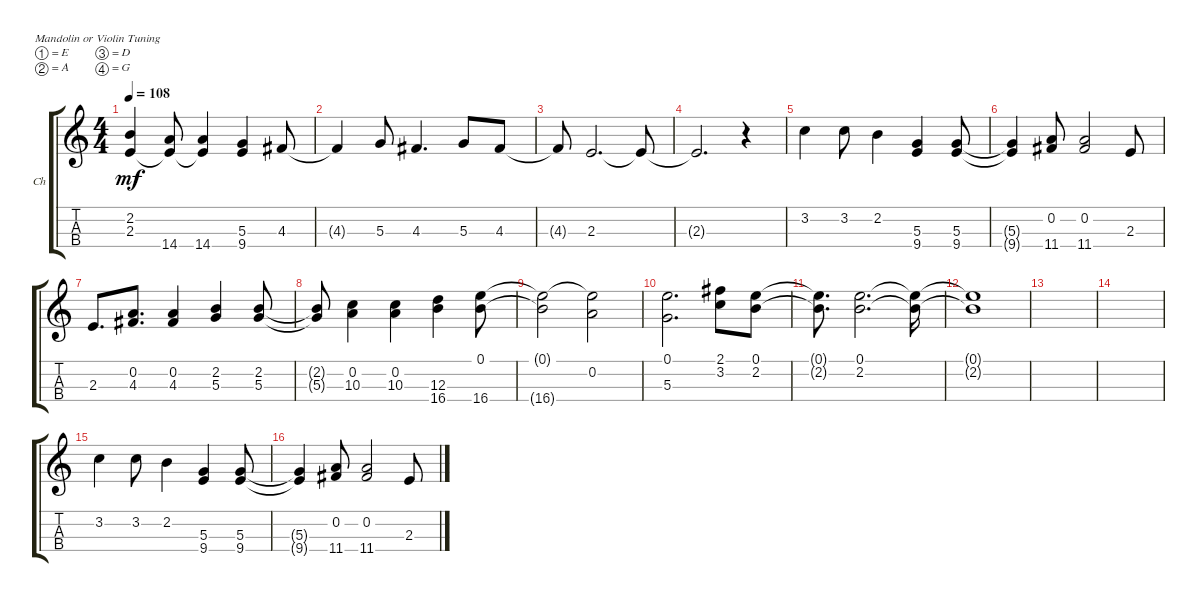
\bracketExtendMode groupsimilarinstruments
\firstSystemTrackNameOrientation horizontal
\otherSystemsTrackNameOrientation horizontal
\track ("Christin`s Vocal" "Ch") {instrument violin}
\staff {score tabs}
\tuning (E5 A4 D4 G3)
\ts (4 4)
\tempo 108
\clef g2
\ks c
(2.2 2.3).4{dy mf} (2.3{t} 14.4).8 (2.3{t} 14.4).4 (9.4 5.3).4 4.3.8 |
4.3{t}.4 5.3.8 4.3.4{d} 5.3.8 4.3.8 |
4.3{t}.8 2.3.2{d} 2.3{t}.8 |
2.3{t}.2{d} r.4 |
3.2.4 3.2.8 2.2.4 (5.3 9.4).4 (5.3 9.4).8 |
(5.3{t} 9.4{t}).4 (0.2 11.4).8 (0.2 11.4).2 2.3.8 |
2.3.8{d} (4.3 0.2).8{d} (4.3 0.2).4 (5.3 2.2).4 (5.3 2.2).8 |
(5.3{t} 2.2{t}).8 (0.2 10.3).4 (0.2 10.3).4 (12.3 16.4).4 (0.1 16.4).8 |
(0.1{t} 16.4{t}).2 (0.1{t} 0.2).2 |
(0.1 5.3).2{d} (3.2 2.1).8 (2.2 0.1).8 |
(2.2{t} 0.1{t}).8{d} (2.2 0.1).2{d} (2.2{t} 0.1{t}).16 |
(2.2{t} 0.1{t}).1 |
|
|
3.2.4 3.2.8 2.2.4 (5.3 9.4).4 (5.3 9.4).8 |
(5.3{t} 9.4{t}).4 (0.2 11.4).8 (0.2 11.4).2 2.3.8
